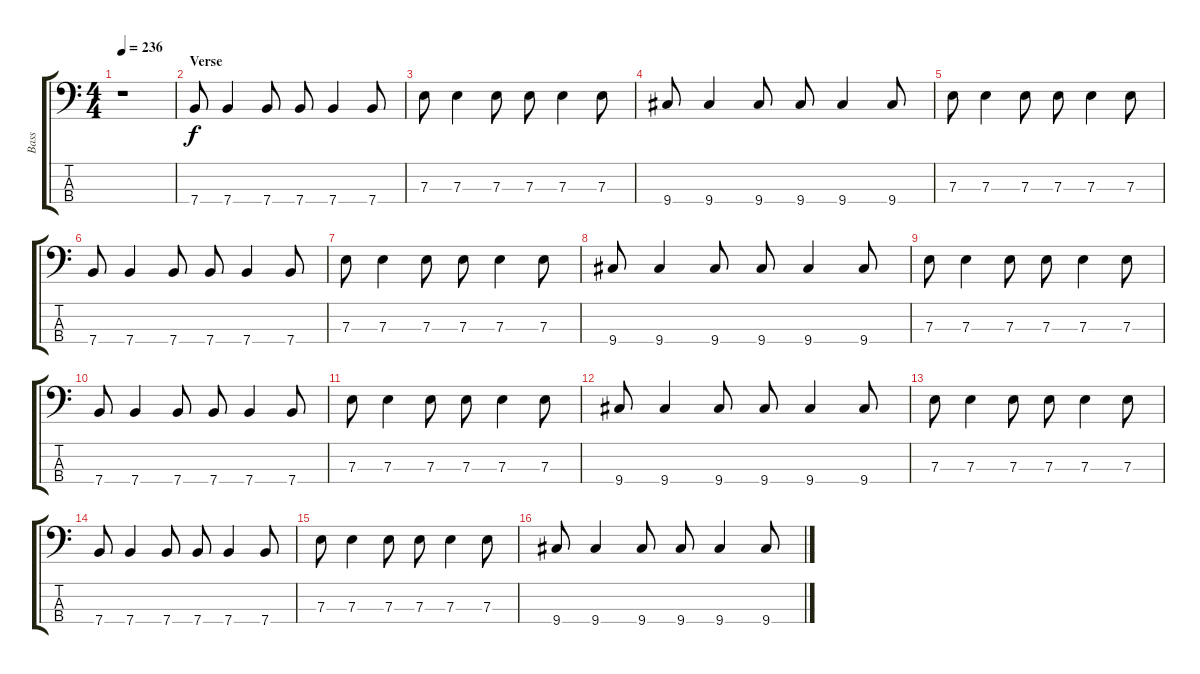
\track ("Bass" "Bass") {instrument slapbass2}
\staff {score tabs}
\tuning (G2 D2 A1 E1) {hide}
\ts (4 4)
\tempo 236
\clef f4
\ks c
r.1{dy f instrument slapbass2} |
\section ("" "Verse")
7.4.8 7.4.4 7.4.8 7.4.8 7.4.4 7.4.8 |
7.3.8 7.3.4 7.3.8 7.3.8 7.3.4 7.3.8 |
9.4.8 9.4.4 9.4.8 9.4.8 9.4.4 9.4.8 |
7.3.8 7.3.4 7.3.8 7.3.8 7.3.4 7.3.8 |
7.4.8 7.4.4 7.4.8 7.4.8 7.4.4 7.4.8 |
7.3.8 7.3.4 7.3.8 7.3.8 7.3.4 7.3.8 |
9.4.8 9.4.4 9.4.8 9.4.8 9.4.4 9.4.8 |
7.3.8 7.3.4 7.3.8 7.3.8 7.3.4 7.3.8 |
7.4.8 7.4.4 7.4.8 7.4.8 7.4.4 7.4.8 |
7.3.8 7.3.4 7.3.8 7.3.8 7.3.4 7.3.8 |
9.4.8 9.4.4 9.4.8 9.4.8 9.4.4 9.4.8 |
7.3.8 7.3.4 7.3.8 7.3.8 7.3.4 7.3.8 |
7.4.8 7.4.4 7.4.8 7.4.8 7.4.4 7.4.8 |
7.3.8 7.3.4 7.3.8 7.3.8 7.3.4 7.3.8 |
9.4.8 9.4.4 9.4.8 9.4.8 9.4.4 9.4.8
